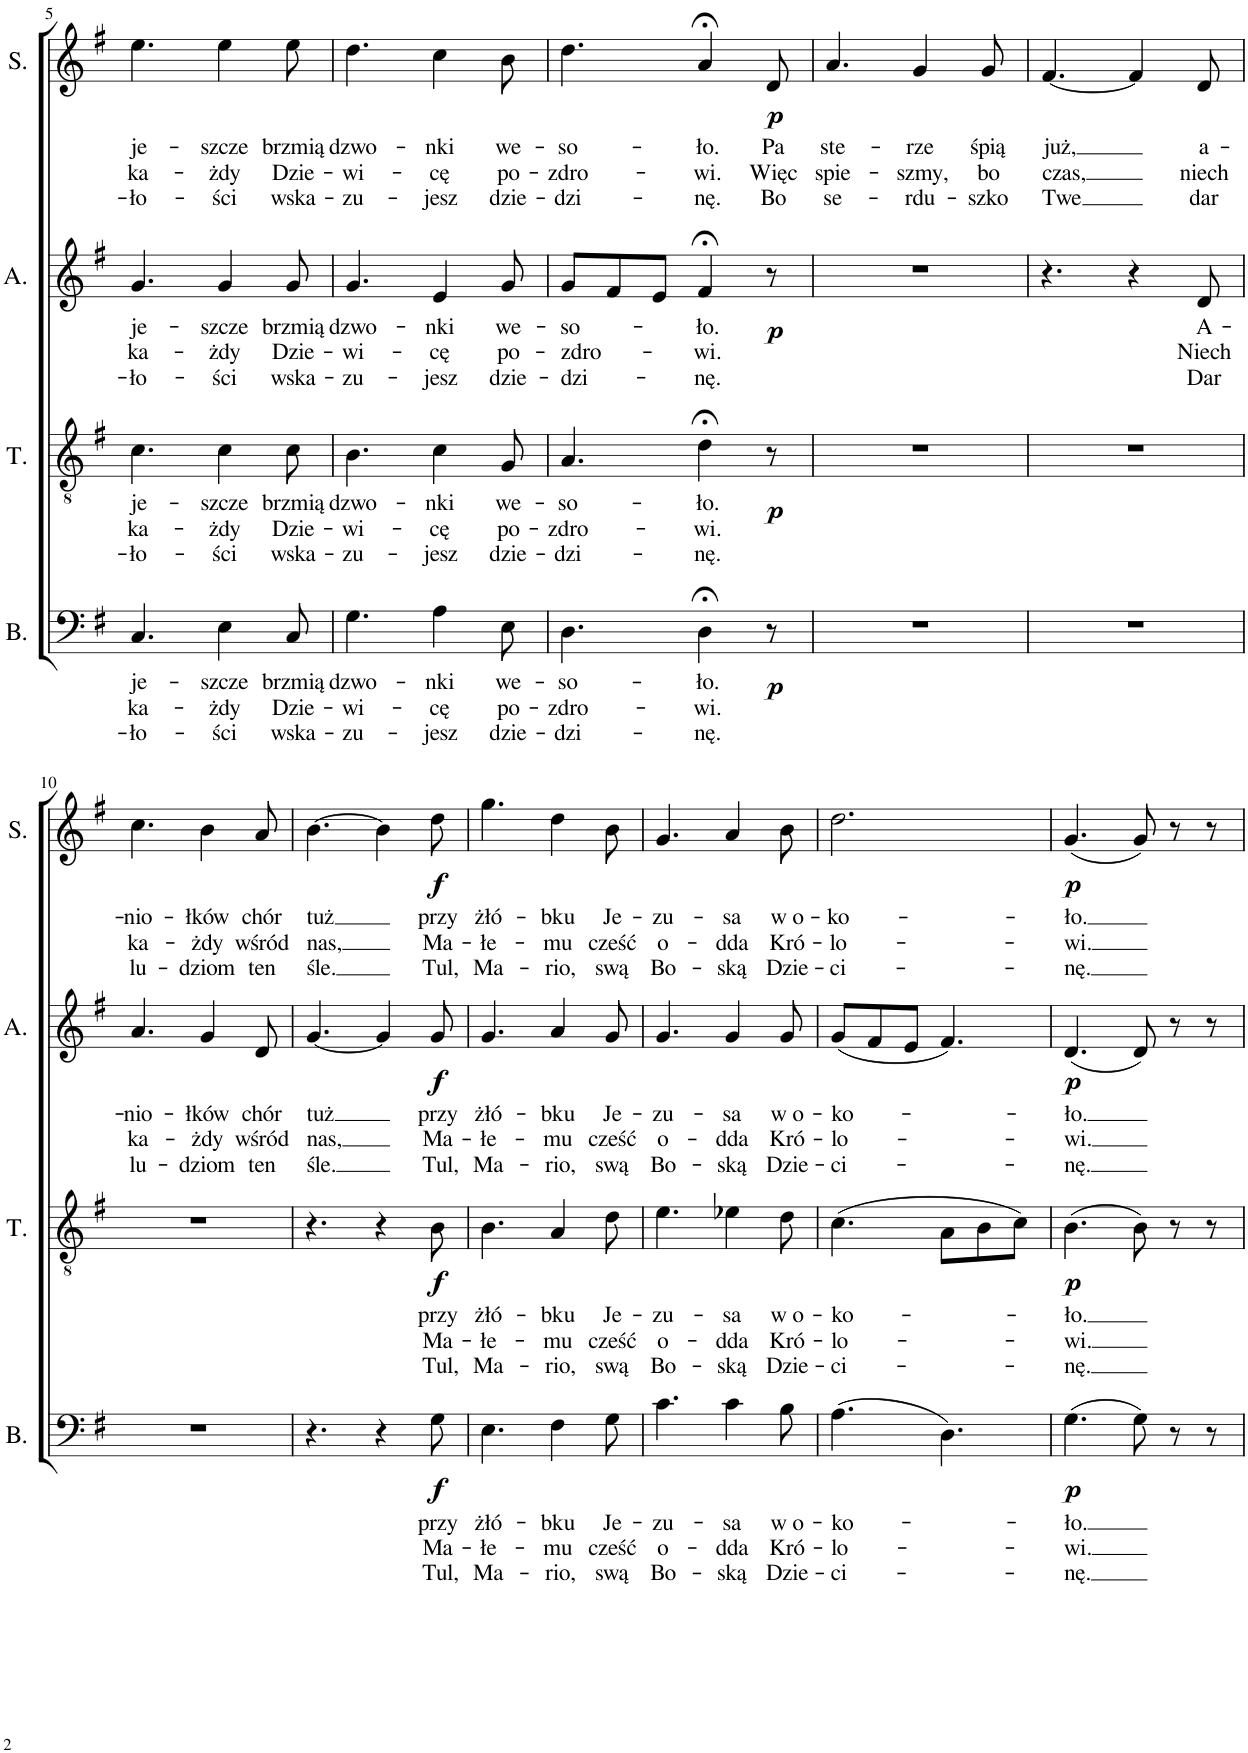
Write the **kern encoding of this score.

**kern	**text	**text	**text	**dynam	**kern	**text	**text	**text	**dynam	**kern	**text	**text	**text	**dynam	**kern	**text	**text	**text	**dynam
*part4	*part4	*part4	*part4	*part4	*part3	*part3	*part3	*part3	*part3	*part2	*part2	*part2	*part2	*part2	*part1	*part1	*part1	*part1	*part1
*staff4	*staff4	*staff4	*staff4	*staff4	*staff3	*staff3	*staff3	*staff3	*staff3	*staff2	*staff2	*staff2	*staff2	*staff2	*staff1	*staff1	*staff1	*staff1	*staff1
*I"B.	*	*	*	*	*I"T.	*	*	*	*	*I"A.	*	*	*	*	*I"S.	*	*	*	*
*I'B.	*	*	*	*	*I'T.	*	*	*	*	*I'A.	*	*	*	*	*I'S.	*	*	*	*
!!LO:PB:g=z
*clefF4	*	*	*	*	*clefGv2	*	*	*	*	*clefG2	*	*	*	*	*clefG2	*	*	*	*
*k[f#]	*	*	*	*	*k[f#]	*	*	*	*	*k[f#]	*	*	*	*	*k[f#]	*	*	*	*
*M6/8	*	*	*	*	*M6/8	*	*	*	*	*M6/8	*	*	*	*	*M6/8	*	*	*	*
=5	=5	=5	=5	=5	=5	=5	=5	=5	=5	=5	=5	=5	=5	=5	=5	=5	=5	=5	=5
!	!LO:LY:b	!LO:LY:b	!LO:LY:b	!	!	!LO:LY:b	!LO:LY:b	!LO:LY:b	!	!	!LO:LY:b	!LO:LY:b	!LO:LY:b	!	!	!LO:LY:b	!LO:LY:b	!LO:LY:b	!
4.C/	je-	ka-	-ło-	.	4.c\	je-	ka-	-ło-	.	4.g/	je-	ka-	-ło-	.	4.ee\	je-	ka-	-ło-	.
!	!LO:LY:b	!LO:LY:b	!LO:LY:b	!	!	!LO:LY:b	!LO:LY:b	!LO:LY:b	!	!	!LO:LY:b	!LO:LY:b	!LO:LY:b	!	!	!LO:LY:b	!LO:LY:b	!LO:LY:b	!
4E\	-szcze	-żdy	-ści	.	4c\	-szcze	-żdy	-ści	.	4g/	-szcze	-żdy	-ści	.	4ee\	-szcze	-żdy	-ści	.
!	!LO:LY:b	!LO:LY:b	!LO:LY:b	!	!	!LO:LY:b	!LO:LY:b	!LO:LY:b	!	!	!LO:LY:b	!LO:LY:b	!LO:LY:b	!	!	!LO:LY:b	!LO:LY:b	!LO:LY:b	!
8C/	brzmią	Dzie-	wska-	.	8c\	brzmią	Dzie-	wska-	.	8g/	brzmią	Dzie-	wska-	.	8ee\	brzmią	Dzie-	wska-	.
=6	=6	=6	=6	=6	=6	=6	=6	=6	=6	=6	=6	=6	=6	=6	=6	=6	=6	=6	=6
!	!LO:LY:b	!LO:LY:b	!LO:LY:b	!	!	!LO:LY:b	!LO:LY:b	!LO:LY:b	!	!	!LO:LY:b	!LO:LY:b	!LO:LY:b	!	!	!LO:LY:b	!LO:LY:b	!LO:LY:b	!
4.G\	dzwo-	-wi-	-zu-	.	4.B\	dzwo-	-wi-	-zu-	.	4.g/	dzwo-	-wi-	-zu-	.	4.dd\	dzwo-	-wi-	-zu-	.
!	!LO:LY:b	!LO:LY:b	!LO:LY:b	!	!	!LO:LY:b	!LO:LY:b	!LO:LY:b	!	!	!LO:LY:b	!LO:LY:b	!LO:LY:b	!	!	!LO:LY:b	!LO:LY:b	!LO:LY:b	!
4A\	-nki	-cę	-jesz	.	4c\	-nki	-cę	-jesz	.	4e/	-nki	-cę	-jesz	.	4cc\	-nki	-cę	-jesz	.
!	!LO:LY:b	!LO:LY:b	!LO:LY:b	!	!	!LO:LY:b	!LO:LY:b	!LO:LY:b	!	!	!LO:LY:b	!LO:LY:b	!LO:LY:b	!	!	!LO:LY:b	!LO:LY:b	!LO:LY:b	!
8E\	we-	po-	dzie-	.	8G/	we-	po-	dzie-	.	8g/	we-	po-	dzie-	.	8b\	we-	po-	dzie-	.
=7	=7	=7	=7	=7	=7	=7	=7	=7	=7	=7	=7	=7	=7	=7	=7	=7	=7	=7	=7
!	!LO:LY:b	!LO:LY:b	!LO:LY:b	!	!	!LO:LY:b	!LO:LY:b	!LO:LY:b	!	!	!LO:LY:b	!LO:LY:b	!LO:LY:b	!	!	!LO:LY:b	!LO:LY:b	!LO:LY:b	!
4.D\	-so-	-zdro-	-dzi-	.	4.A/	-so-	-zdro-	-dzi-	.	8g/L	-so-	-zdro-	-dzi-	.	4.dd\	-so-	-zdro-	-dzi-	.
.	.	.	.	.	.	.	.	.	.	8f#/	.	.	.	.	.	.	.	.	.
.	.	.	.	.	.	.	.	.	.	8e/J	.	.	.	.	.	.	.	.	.
!	!LO:LY:b	!LO:LY:b	!LO:LY:b	!	!	!LO:LY:b	!LO:LY:b	!LO:LY:b	!	!	!LO:LY:b	!LO:LY:b	!LO:LY:b	!	!	!LO:LY:b	!LO:LY:b	!LO:LY:b	!
4D;<\	-ło.	-wi.	-nę.	.	4d;<\	-ło.	-wi.	-nę.	.	4f#;</	-ło.	-wi.	-nę.	.	4a;</	-ło.	-wi.	-nę.	.
!	!	!	!	!LO:DY:b	!	!	!	!	!LO:DY:b	!	!	!	!	!LO:DY:b	!	!LO:LY:b	!LO:LY:b	!LO:LY:b	!LO:DY:b
8r	.	.	.	p	8r	.	.	.	p	8r	.	.	.	p	8d/	Pa	Więc	Bo	p
=8	=8	=8	=8	=8	=8	=8	=8	=8	=8	=8	=8	=8	=8	=8	=8	=8	=8	=8	=8
!	!	!	!	!	!	!	!	!	!	!	!	!	!	!	!	!LO:LY:b	!LO:LY:b	!LO:LY:b	!
2.r	.	.	.	.	2.r	.	.	.	.	2.r	.	.	.	.	4.a/	ste-	spie-	se-	.
!	!	!	!	!	!	!	!	!	!	!	!	!	!	!	!	!LO:LY:b	!LO:LY:b	!LO:LY:b	!
.	.	.	.	.	.	.	.	.	.	.	.	.	.	.	4g/	-rze	-szmy,	-rdu-	.
!	!	!	!	!	!	!	!	!	!	!	!	!	!	!	!	!LO:LY:b	!LO:LY:b	!LO:LY:b	!
.	.	.	.	.	.	.	.	.	.	.	.	.	.	.	8g/	śpią	bo	-szko	.
=9	=9	=9	=9	=9	=9	=9	=9	=9	=9	=9	=9	=9	=9	=9	=9	=9	=9	=9	=9
!	!	!	!	!	!	!	!	!	!	!	!	!	!	!	!	!LO:LY:b	!LO:LY:b	!LO:LY:b	!
2.r	.	.	.	.	2.r	.	.	.	.	4.r	.	.	.	.	[4.f#/	już,	czas,	Twe	.
.	.	.	.	.	.	.	.	.	.	4r	.	.	.	.	4f#/]	.	.	.	.
!	!	!	!	!	!	!	!	!	!	!	!LO:LY:b	!LO:LY:b	!LO:LY:b	!	!	!LO:LY:b	!LO:LY:b	!LO:LY:b	!
.	.	.	.	.	.	.	.	.	.	8d/	A-	Niech	Dar	.	8d/	a-	niech	dar	.
!!LO:LB:g=z
=10	=10	=10	=10	=10	=10	=10	=10	=10	=10	=10	=10	=10	=10	=10	=10	=10	=10	=10	=10
!	!	!	!	!	!	!	!	!	!	!	!LO:LY:b	!LO:LY:b	!LO:LY:b	!	!	!LO:LY:b	!LO:LY:b	!LO:LY:b	!
2.r	.	.	.	.	2.r	.	.	.	.	4.a/	-nio-	ka-	lu-	.	4.cc\	-nio-	ka-	lu-	.
!	!	!	!	!	!	!	!	!	!	!	!LO:LY:b	!LO:LY:b	!LO:LY:b	!	!	!LO:LY:b	!LO:LY:b	!LO:LY:b	!
.	.	.	.	.	.	.	.	.	.	4g/	-łków	-żdy	-dziom	.	4b\	-łków	-żdy	-dziom	.
!	!	!	!	!	!	!	!	!	!	!	!LO:LY:b	!LO:LY:b	!LO:LY:b	!	!	!LO:LY:b	!LO:LY:b	!LO:LY:b	!
.	.	.	.	.	.	.	.	.	.	8d/	chór	wśród	ten	.	8a/	chór	wśród	ten	.
=11	=11	=11	=11	=11	=11	=11	=11	=11	=11	=11	=11	=11	=11	=11	=11	=11	=11	=11	=11
!	!	!	!	!	!	!	!	!	!	!	!LO:LY:b	!LO:LY:b	!LO:LY:b	!	!	!LO:LY:b	!LO:LY:b	!LO:LY:b	!
4.r	.	.	.	.	4.r	.	.	.	.	[4.g/	tuż	nas,	śle.	.	[4.b\	tuż	nas,	śle.	.
4r	.	.	.	.	4r	.	.	.	.	4g/]	.	.	.	.	4b\]	.	.	.	.
!	!LO:LY:b	!LO:LY:b	!LO:LY:b	!LO:DY:b	!	!LO:LY:b	!LO:LY:b	!LO:LY:b	!LO:DY:b	!	!LO:LY:b	!LO:LY:b	!LO:LY:b	!LO:DY:b	!	!LO:LY:b	!LO:LY:b	!LO:LY:b	!LO:DY:b
8G\	przy	Ma-	Tul,	f	8B\	przy	Ma-	Tul,	f	8g/	przy	Ma-	Tul,	f	8dd\	przy	Ma-	Tul,	f
=12	=12	=12	=12	=12	=12	=12	=12	=12	=12	=12	=12	=12	=12	=12	=12	=12	=12	=12	=12
!	!LO:LY:b	!LO:LY:b	!LO:LY:b	!	!	!LO:LY:b	!LO:LY:b	!LO:LY:b	!	!	!LO:LY:b	!LO:LY:b	!LO:LY:b	!	!	!LO:LY:b	!LO:LY:b	!LO:LY:b	!
4.E\	żłó-	-łe-	Ma-	.	4.B\	żłó-	-łe-	Ma-	.	4.g/	żłó-	-łe-	Ma-	.	4.gg\	żłó-	-łe-	Ma-	.
!	!LO:LY:b	!LO:LY:b	!LO:LY:b	!	!	!LO:LY:b	!LO:LY:b	!LO:LY:b	!	!	!LO:LY:b	!LO:LY:b	!LO:LY:b	!	!	!LO:LY:b	!LO:LY:b	!LO:LY:b	!
4F#\	-bku	-mu	-rio,	.	4A/	-bku	-mu	-rio,	.	4a/	-bku	-mu	-rio,	.	4dd\	-bku	-mu	-rio,	.
!	!LO:LY:b	!LO:LY:b	!LO:LY:b	!	!	!LO:LY:b	!LO:LY:b	!LO:LY:b	!	!	!LO:LY:b	!LO:LY:b	!LO:LY:b	!	!	!LO:LY:b	!LO:LY:b	!LO:LY:b	!
8G\	Je-	cześć	swą	.	8d\	Je-	cześć	swą	.	8g/	Je-	cześć	swą	.	8b\	Je-	cześć	swą	.
=13	=13	=13	=13	=13	=13	=13	=13	=13	=13	=13	=13	=13	=13	=13	=13	=13	=13	=13	=13
!	!LO:LY:b	!LO:LY:b	!LO:LY:b	!	!	!LO:LY:b	!LO:LY:b	!LO:LY:b	!	!	!LO:LY:b	!LO:LY:b	!LO:LY:b	!	!	!LO:LY:b	!LO:LY:b	!LO:LY:b	!
4.c\	-zu-	o-	Bo-	.	4.e\	-zu-	o-	Bo-	.	4.g/	-zu-	o-	Bo-	.	4.g/	-zu-	o-	Bo-	.
!	!LO:LY:b	!LO:LY:b	!LO:LY:b	!	!	!LO:LY:b	!LO:LY:b	!LO:LY:b	!	!	!LO:LY:b	!LO:LY:b	!LO:LY:b	!	!	!LO:LY:b	!LO:LY:b	!LO:LY:b	!
4c\	-sa	-dda	-ską	.	4e-X\	-sa	-dda	-ską	.	4g/	-sa	-dda	-ską	.	4a/	-sa	-dda	-ską	.
!	!LO:LY:b	!LO:LY:b	!LO:LY:b	!	!	!LO:LY:b	!LO:LY:b	!LO:LY:b	!	!	!LO:LY:b	!LO:LY:b	!LO:LY:b	!	!	!LO:LY:b	!LO:LY:b	!LO:LY:b	!
8B\	w o-	Kró-	Dzie-	.	8d\	w o-	Kró-	Dzie-	.	8g/	w o-	Kró-	Dzie-	.	8b\	w o-	Kró-	Dzie-	.
=14	=14	=14	=14	=14	=14	=14	=14	=14	=14	=14	=14	=14	=14	=14	=14	=14	=14	=14	=14
!	!LO:LY:b	!LO:LY:b	!LO:LY:b	!	!	!LO:LY:b	!LO:LY:b	!LO:LY:b	!	!	!LO:LY:b	!LO:LY:b	!LO:LY:b	!	!	!LO:LY:b	!LO:LY:b	!LO:LY:b	!
(4.A\	-ko-	-lo-	-ci-	.	(4.c\	-ko-	-lo-	-ci-	.	(8g/L	-ko-	-lo-	-ci-	.	2.dd\	-ko-	-lo-	-ci-	.
.	.	.	.	.	.	.	.	.	.	8f#/	.	.	.	.	.	.	.	.	.
.	.	.	.	.	.	.	.	.	.	8e/J	.	.	.	.	.	.	.	.	.
4.D\)	.	.	.	.	8A\L	.	.	.	.	4.f#/)	.	.	.	.	.	.	.	.	.
.	.	.	.	.	8B\	.	.	.	.	.	.	.	.	.	.	.	.	.	.
.	.	.	.	.	8c\J)	.	.	.	.	.	.	.	.	.	.	.	.	.	.
=15	=15	=15	=15	=15	=15	=15	=15	=15	=15	=15	=15	=15	=15	=15	=15	=15	=15	=15	=15
!	!LO:LY:b	!LO:LY:b	!LO:LY:b	!LO:DY:b	!	!LO:LY:b	!LO:LY:b	!LO:LY:b	!LO:DY:b	!	!LO:LY:b	!LO:LY:b	!LO:LY:b	!LO:DY:b	!	!LO:LY:b	!LO:LY:b	!LO:LY:b	!LO:DY:b
(4.G\	-ło.	-wi.	-nę.	p	(4.B\	-ło.	-wi.	-nę.	p	(4.d/	-ło.	-wi.	-nę.	p	(4.g/	-ło.	-wi.	-nę.	p
8G\)	.	.	.	.	8B\)	.	.	.	.	8d/)	.	.	.	.	8g/)	.	.	.	.
8r	.	.	.	.	8r	.	.	.	.	8r	.	.	.	.	8r	.	.	.	.
8r	.	.	.	.	8r	.	.	.	.	8r	.	.	.	.	8r	.	.	.	.
=	=	=	=	=	=	=	=	=	=	=	=	=	=	=	=	=	=	=	=
*-	*-	*-	*-	*-	*-	*-	*-	*-	*-	*-	*-	*-	*-	*-	*-	*-	*-	*-	*-
